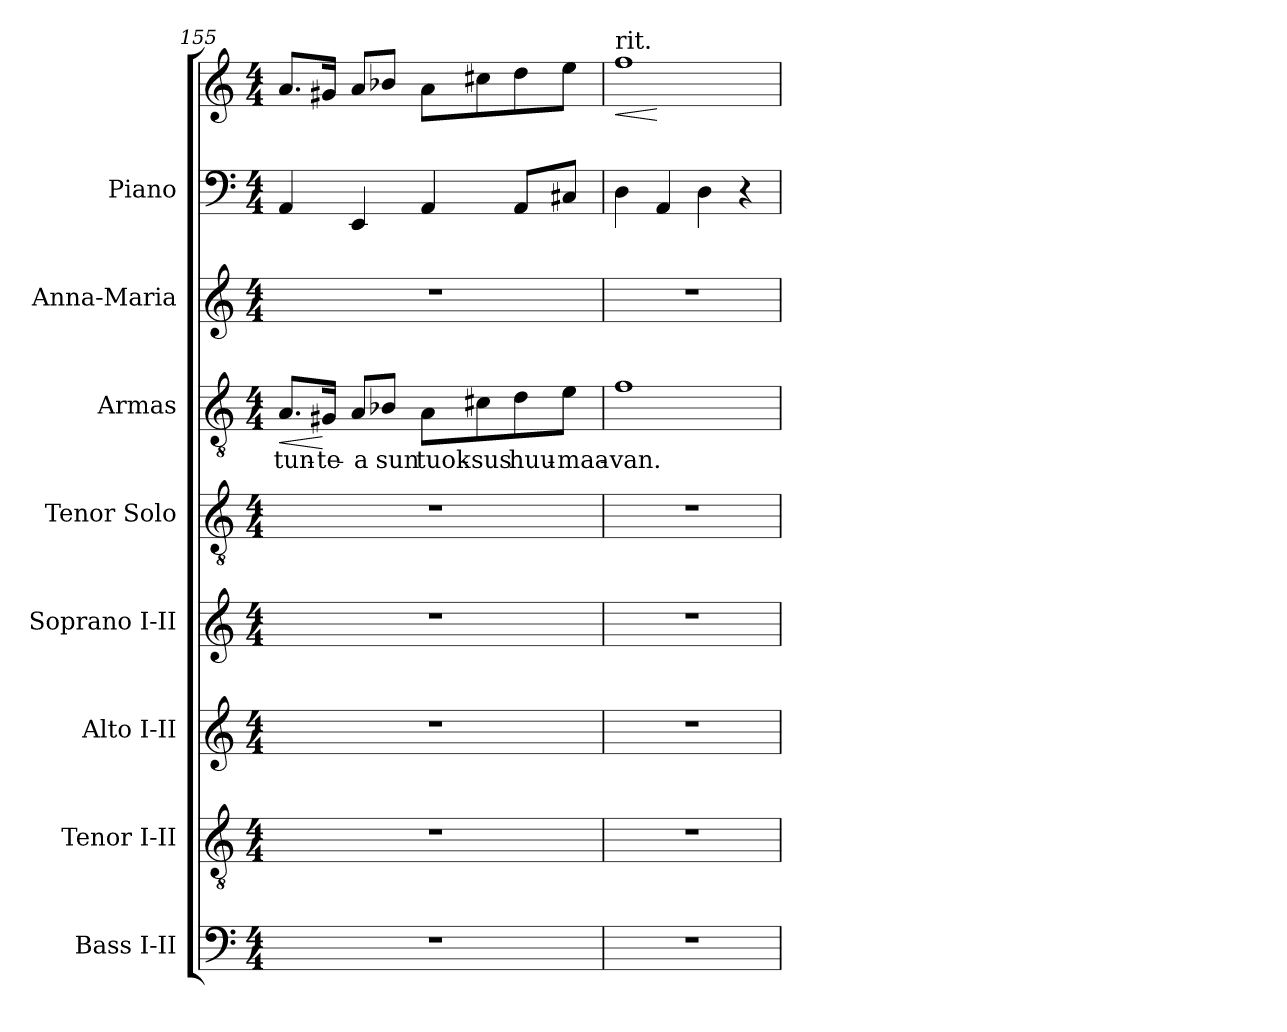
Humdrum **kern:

**kern	**kern	**kern	**kern	**kern	**kern	**text	**dynam	**kern	**kern	**kern	**dynam
*part8	*part7	*part6	*part5	*part4	*part3	*part3	*part3	*part2	*part1	*part1	*part1
*staff9	*staff8	*staff7	*staff6	*staff5	*staff4	*staff4	*staff4	*staff3	*staff2	*staff1	*staff1/2
*I"Bass I-II	*I"Tenor I-II	*I"Alto I-II	*I"Soprano I-II	*I"Tenor Solo	*I"Armas	*	*	*I"Anna-Maria	*I"Piano	*	*
*I'B.	*I'T.	*I'A.	*I'S.	*I'T. Solo	*I'Armas	*	*	*I'A-M	*I'Pno.	*	*
!!LO:PB:g=z
*clefF4	*clefGv2	*clefG2	*clefG2	*clefGv2	*clefGv2	*	*	*clefG2	*clefF4	*clefG2	*
*	*ITrd7c12	*	*	*ITrd7c12	*ITrd7c12	*	*	*	*	*	*
*k[]	*k[]	*k[]	*k[]	*k[]	*k[]	*	*	*k[]	*k[]	*k[]	*
*C:	*C:	*C:	*C:	*C:	*C:	*	*	*C:	*C:	*C:	*
*M4/4	*M4/4	*M4/4	*M4/4	*M4/4	*M4/4	*	*	*M4/4	*M4/4	*M4/4	*
=155	=155	=155	=155	=155	=155	=155	=155	=155	=155	=155	=155
!	!	!	!	!	!	!LO:LY:b:color=#000000	!LO:HP:b	!	!	!	!
1r	1r	1r	1r	1r	8.AAi/L	tun-	<	1r	4AAi/	8.ai/L	.
!	!	!	!	!	!	!LO:LY:b:color=#000000	!	!	!	!	!
.	.	.	.	.	16GG#Xi/Jk	-te-	[	.	.	16g#Xi/Jk	.
!	!	!	!	!	!	!LO:LY:b:color=#000000	!	!	!	!	!
.	.	.	.	.	8AAi/L	-a	.	.	4EEi/	8ai/L	.
!	!	!	!	!	!	!LO:LY:b:color=#000000	!	!	!	!	!
.	.	.	.	.	8BB-Xi/J	sun	.	.	.	8b-Xi/J	.
!	!	!	!	!	!	!LO:LY:b:color=#000000	!	!	!	!	!
.	.	.	.	.	8AAi\L	tuok-	.	.	4AAi/	8ai\L	.
!	!	!	!	!	!	!LO:LY:b:color=#000000	!	!	!	!	!
.	.	.	.	.	8C#Xi\	-sus	.	.	.	8cc#Xi\	.
!	!	!	!	!	!	!LO:LY:b:color=#000000	!	!	!	!	!
.	.	.	.	.	8Di\	huu-	.	.	8AAi/L	8ddi\	.
!	!	!	!	!	!	!LO:LY:b:color=#000000	!	!	!	!	!
.	.	.	.	.	8Ei\J	-maa-	.	.	8C#Xi/J	8eei\J	.
=156	=156	=156	=156	=156	=156	=156	=156	=156	=156	=156	=156
!	!	!	!	!	!	!	!	!	!	!LO:TX:t=rit.	!
!	!	!	!	!	!	!LO:LY:b:color=#000000	!	!	!	!	!LO:HP:b
1r	1r	1r	1r	1r	1Fi	-van.	.	1r	4Di\	1ffi	<
.	.	.	.	.	.	.	.	.	4AAi/	.	[
.	.	.	.	.	.	.	.	.	4Di\	.	.
.	.	.	.	.	.	.	.	.	4r	.	.
=	=	=	=	=	=	=	=	=	=	=	=
*-	*-	*-	*-	*-	*-	*-	*-	*-	*-	*-	*-
